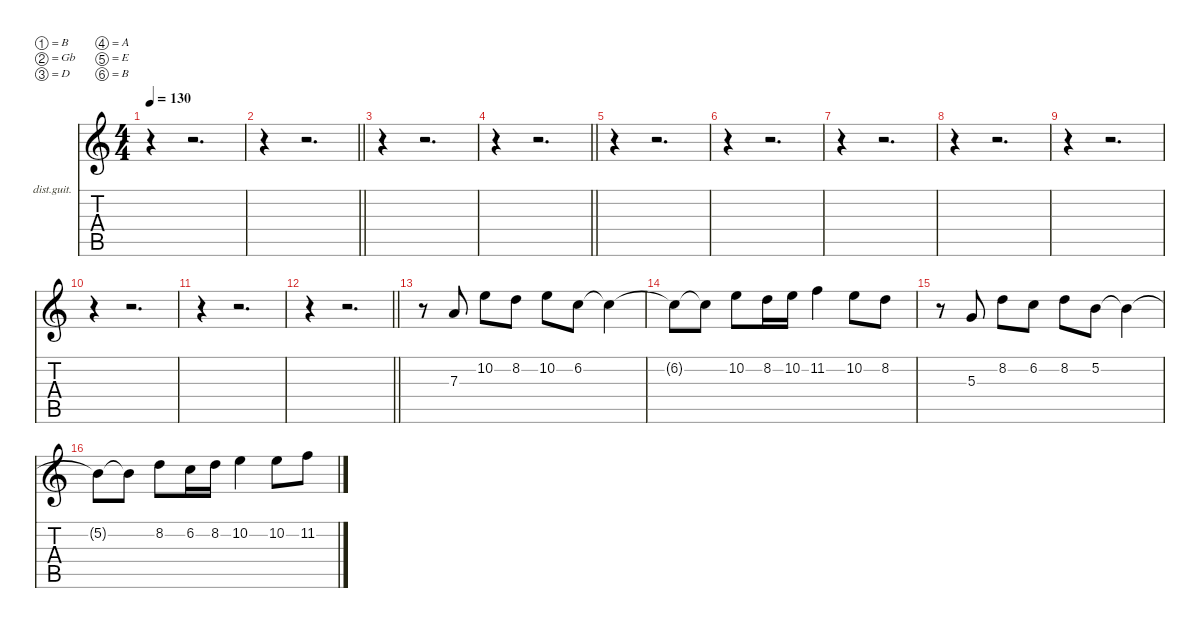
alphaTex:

\defaultSystemsLayout 4
\hideDynamics
\bracketExtendMode nobrackets
\firstSystemTrackNameOrientation horizontal
\otherSystemsTrackNameOrientation horizontal
\track ("Extra Guitar" "dist.guit.") {instrument distortionguitar}
\staff {score tabs}
\tuning (B3 Gb3 D3 A2 E2 B1)
\ts (4 4)
\tempo 130
\clef g2
\ks c
r.4{dy f} r.2{d} |
\barLineRight lightlight
r.4 r.2{d} |
\section ("" " ")
r.4 r.2{d} |
\barLineRight lightlight
r.4 r.2{d} |
\section ("" "")
r.4 r.2{d} |
r.4 r.2{d} |
r.4 r.2{d} |
r.4 r.2{d} |
r.4 r.2{d} |
r.4 r.2{d} |
r.4 r.2{d} |
\barLineRight lightlight
r.4 r.2{d} |
\section ("" "")
r.8 7.3.8 10.2.8 8.2.8 10.2.8 6.2.8 6.2{t}.4 |
6.2{t}.8 6.2{t}.8 10.2.8 8.2.16 10.2.16 11.2.4 10.2.8 8.2.8 |
r.8 5.3.8 8.2.8 6.2.8 8.2.8 5.2.8 5.2{t}.4 |
5.2{t}.8 5.2{t}.8 8.2.8 6.2.16 8.2.16 10.2.4 10.2.8 11.2.8
